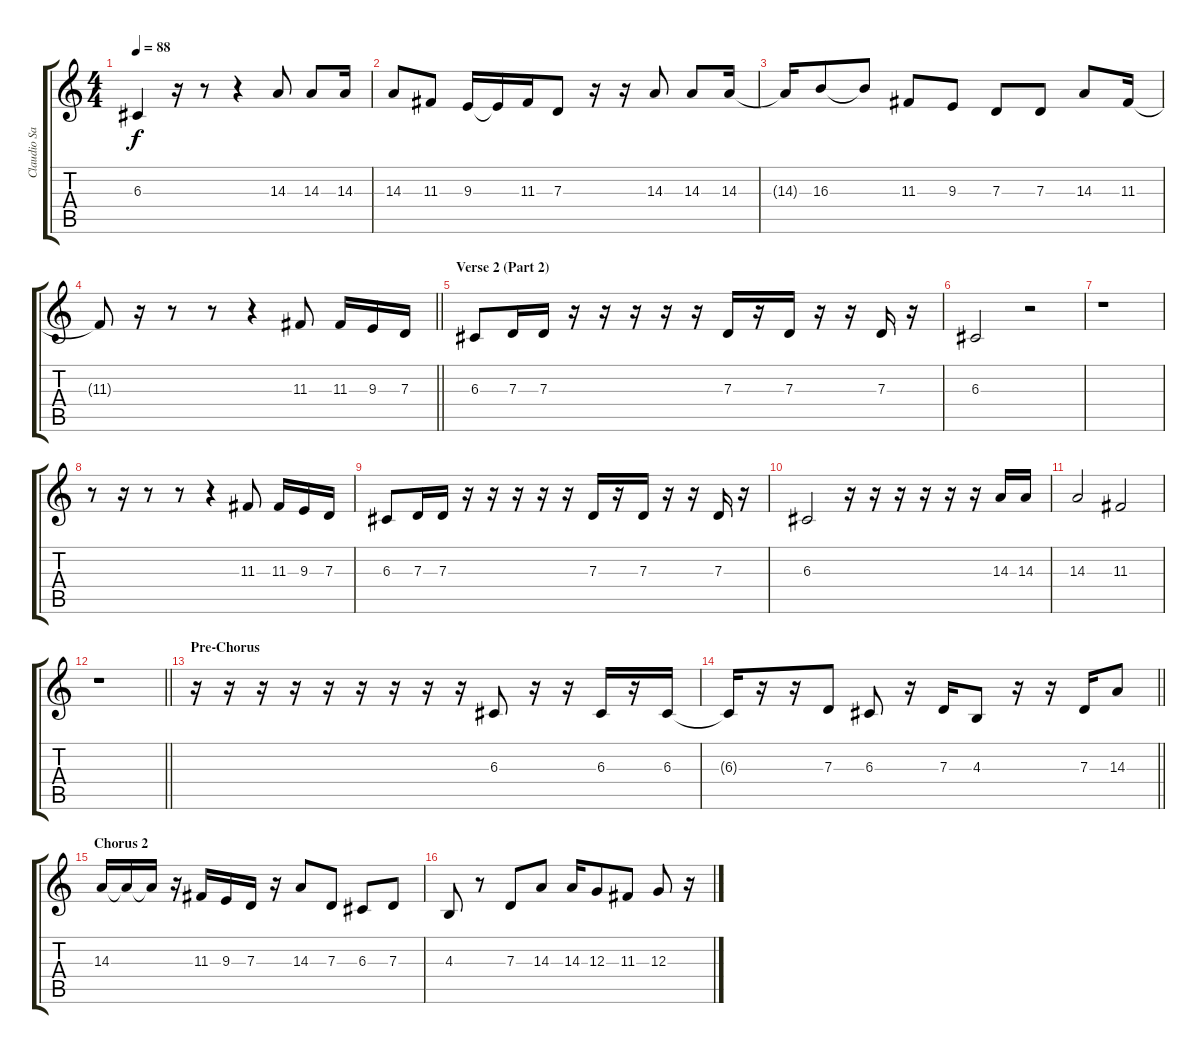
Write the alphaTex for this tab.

\track ("Claudio Sanchez (Vocals)" "Claudio Sa") {instrument oboe}
\staff {score tabs}
\tuning (E4 B3 G3 D3 A2 E2) {hide}
\ts (4 4)
\tempo 88
\clef g2
\ks c
6.3.4{dy f} r.16 r.8 r.4 14.3.8 14.3.8 14.3.16 |
14.3.8 11.3.8 9.3.16 9.3{t}.16 11.3.16 7.3.8 r.16 r.16 14.3.8 14.3.8 14.3.16 |
14.3{t}.16 16.3.8 16.3{t}.8 11.3.8 9.3.8 7.3.8 7.3.8 14.3.8 11.3.16 |
\barLineRight lightlight
11.3{t}.8 r.16 r.8 r.8 r.4 11.3.8 11.3.16 9.3.16 7.3.16 |
\section ("" "Verse 2 (Part 2)")
6.3.8 7.3.16 7.3.16 r.16 r.16 r.16 r.16 r.16 7.3.16 r.16 7.3.16 r.16 r.16 7.3.16 r.16 |
6.3.2 r.2 |
r.1 |
r.8 r.16 r.8 r.8 r.4 11.3.8 11.3.16 9.3.16 7.3.16 |
6.3.8 7.3.16 7.3.16 r.16 r.16 r.16 r.16 r.16 7.3.16 r.16 7.3.16 r.16 r.16 7.3.16 r.16 |
6.3.2 r.16 r.16 r.16 r.16 r.16 r.16 14.3.16 14.3.16 |
14.3.2 11.3.2 |
\barLineRight lightlight
r.1 |
\section ("" "Pre-Chorus")
r.16 r.16 r.16 r.16 r.16 r.16 r.16 r.16 r.16 6.3.8 r.16 r.16 6.3.16 r.16 6.3.16 |
\barLineRight lightlight
6.3{t}.16 r.16 r.16 7.3.8 6.3.8 r.16 7.3.16 4.3.8 r.16 r.16 7.3.16 14.3.8 |
\section ("" "Chorus 2")
14.3.16 14.3{t}.16 14.3{t}.16 r.16 11.3.16 9.3.16 7.3.16 r.16 14.3.8 7.3.8 6.3.8 7.3.8 |
4.3.8 r.8 7.3.8 14.3.8 14.3.16 12.3.8 11.3.8 12.3.8 r.16
